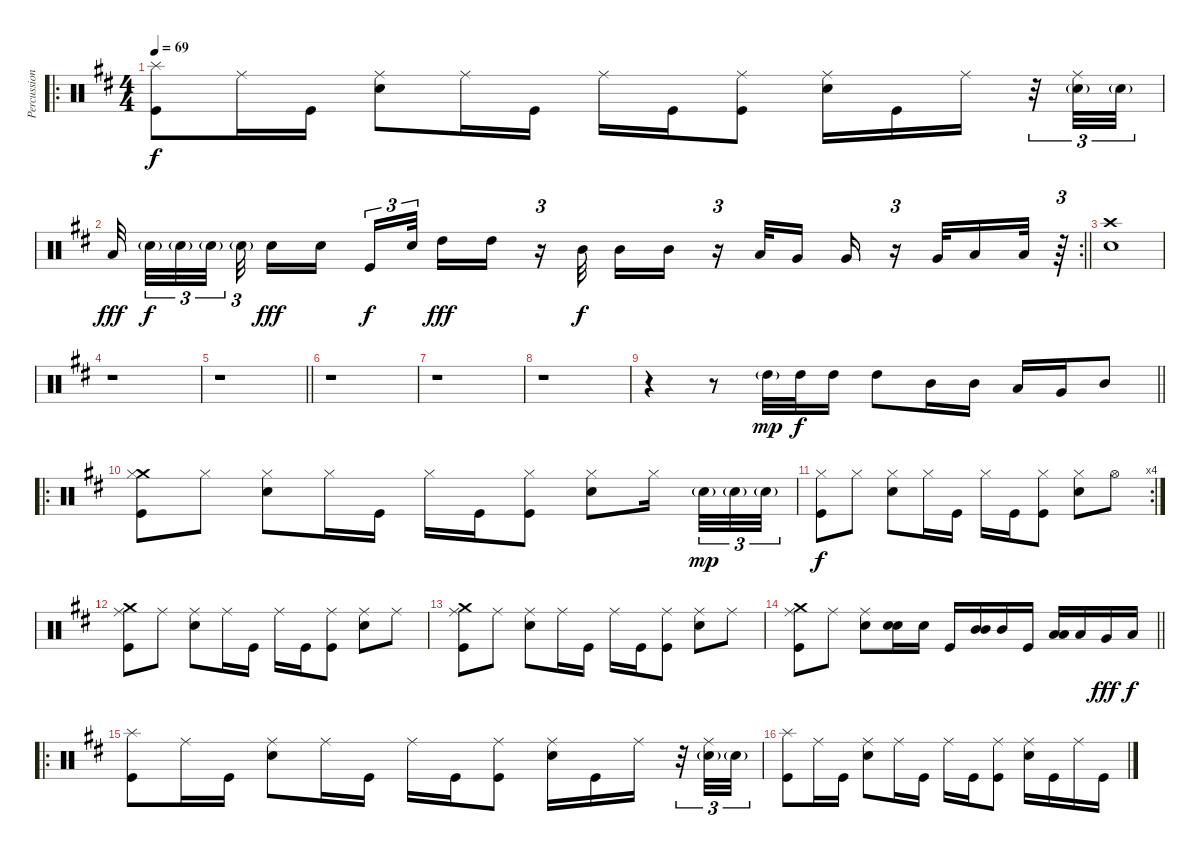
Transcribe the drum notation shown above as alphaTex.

\track ("Percussion" "Percussion") {instrument percussion}
\staff {score}
\articulation defaults
\ro
\ts (4 4)
\tempo 69
\clef neutral
\ks bminor
("Splash (hit)" "Kick (hit)").8{dy f} "Ride (middle)".16 "Kick (hit)".16 ("Electric Snare (hit)" "Ride (middle)").8 "Ride (middle)".16 "Kick (hit)".16 "Ride (middle)".16 "Kick (hit)".16 ("Kick (hit)" "Ride (middle)").8 ("Electric Snare (hit)" "Ride (middle)").16 "Kick (hit)".16 "Ride (middle)".16 r.32{tu (3 2)} ("Electric Snare (hit)"{g} "Ride (middle)").32{tu (3 2)} "Electric Snare (hit)"{g}.32{tu (3 2)} |
\rc 2
\barLineRight lightlight "Low Tom (hit)".32{dy fff beam splitsecondary} "Electric Snare (hit)"{g}.32{tu (3 2) dy f} "Electric Snare (hit)"{g}.32{tu (3 2)} "Electric Snare (hit)"{g}.32{tu (3 2) beam splitsecondary} "Electric Snare (hit)"{g}.32{tu (3 2) beam splitsecondary} "Electric Snare (hit)".16{dy fff} "Electric Snare (hit)".16{beam splitsecondary} "Kick (hit)".16{tu (3 2) dy f} "Electric Snare (hit)".32{tu (3 2) beam splitsecondary} "High Tom (hit)".16{dy fff} "High Tom (hit)".16
r.16{tu (3 2)} "Mid Tom (hit)".32{dy f} "Mid Tom (hit)".16 "Mid Tom (hit)".16 r.16{tu (3 2)} "Low Tom (hit)".32 "Very Low Tom (hit)".16 "Very Low Tom (hit)".16 r.16{tu (3 2)} "Very Low Tom (hit)".32 "Low Floor Tom (hit)".16 "Low Floor Tom (hit)".32 r.64{tu (3 2)} |
("Crash high (hit)" "Electric Snare (hit)").1 |
r.1 |
\barLineRight lightlight
r.1 |
r.1 |
r.1 |
r.1 |
\barLineRight lightlight
r.4 r.8 "High Tom (hit)"{g}.32{dy mp} "High Tom (hit)".32{dy f} "High Tom (hit)".16 "High Tom (hit)".8 "Mid Tom (hit)".16 "Mid Tom (hit)".16 "Low Tom (hit)".16 "Very Low Tom (hit)".16 "Mid Tom (hit)".8 |
\ro
("Crash medium (hit)" "Kick (hit)" "Hi-Hat (closed)").8 "Hi-Hat (closed)".8 ("Electric Snare (hit)" "Hi-Hat (closed)").8 "Hi-Hat (closed)".16 "Kick (hit)".16 "Hi-Hat (closed)".16 "Kick (hit)".16 ("Kick (hit)" "Hi-Hat (closed)").8 ("Electric Snare (hit)" "Hi-Hat (closed)").8 "Hi-Hat (closed)".16{beam splitsecondary} "Electric Snare (hit)"{g}.32{tu (3 2) dy mp} "Electric Snare (hit)"{g}.32{tu (3 2)} "Electric Snare (hit)"{g}.32{tu (3 2)} |
\rc 4
("Kick (hit)" "Hi-Hat (closed)").8{dy f} "Hi-Hat (closed)".8 ("Electric Snare (hit)" "Hi-Hat (closed)").8 "Hi-Hat (closed)".16 "Kick (hit)".16 "Hi-Hat (closed)".16 "Kick (hit)".16 ("Kick (hit)" "Hi-Hat (closed)").8 ("Electric Snare (hit)" "Hi-Hat (closed)").8 "Hi-Hat (open)".8 |
("Crash medium (hit)" "Kick (hit)" "Ride (middle)").8 "Ride (middle)".8 ("Electric Snare (hit)" "Ride (middle)").8 "Ride (middle)".16 "Kick (hit)".16 "Ride (middle)".16 "Kick (hit)".16 ("Kick (hit)" "Ride (middle)").8 ("Electric Snare (hit)" "Ride (middle)").8 "Ride (middle)".8 |
("Crash medium (hit)" "Kick (hit)" "Ride (middle)").8 "Ride (middle)".8 ("Electric Snare (hit)" "Ride (middle)").8 "Ride (middle)".16 "Kick (hit)".16 "Ride (middle)".16 "Kick (hit)".16 ("Kick (hit)" "Ride (middle)").8 ("Electric Snare (hit)" "Ride (middle)").8 "Ride (middle)".8 |
\barLineRight lightlight
("Crash medium (hit)" "Kick (hit)" "Ride (middle)").8 "Ride (middle)".8 ("Electric Snare (hit)" "Ride (middle)").8 ("Electric Snare (hit)" "Electric Snare (hit)").16{bd 60} "Electric Snare (hit)".16 "Kick (hit)".16 ("Mid Tom (hit)" "Mid Tom (hit)").16{bd 240} "Mid Tom (hit)".16 "Kick (hit)".16 ("Low Floor Tom (hit)" "Low Floor Tom (hit)").16{bd 240} "Low Floor Tom (hit)".16 "Very Low Tom (hit)".16{dy fff} "Low Floor Tom (hit)".16{dy f} |
\ro
("Splash (hit)" "Kick (hit)").8 "Ride (middle)".16 "Kick (hit)".16 ("Electric Snare (hit)" "Ride (middle)").8 "Ride (middle)".16 "Kick (hit)".16 "Ride (middle)".16 "Kick (hit)".16 ("Kick (hit)" "Ride (middle)").8 ("Electric Snare (hit)" "Ride (middle)").16 "Kick (hit)".16 "Ride (middle)".16 r.32{tu (3 2)} ("Electric Snare (hit)"{g} "Ride (middle)").32{tu (3 2)} "Electric Snare (hit)"{g}.32{tu (3 2)} |
("Splash (hit)" "Kick (hit)").8 "Ride (middle)".16 "Kick (hit)".16 ("Electric Snare (hit)" "Ride (middle)").8 "Ride (middle)".16 "Kick (hit)".16 "Ride (middle)".16 "Kick (hit)".16 ("Kick (hit)" "Ride (middle)").8 ("Electric Snare (hit)" "Ride (middle)").16 "Kick (hit)".16 "Ride (middle)".16 "Kick (hit)".16
